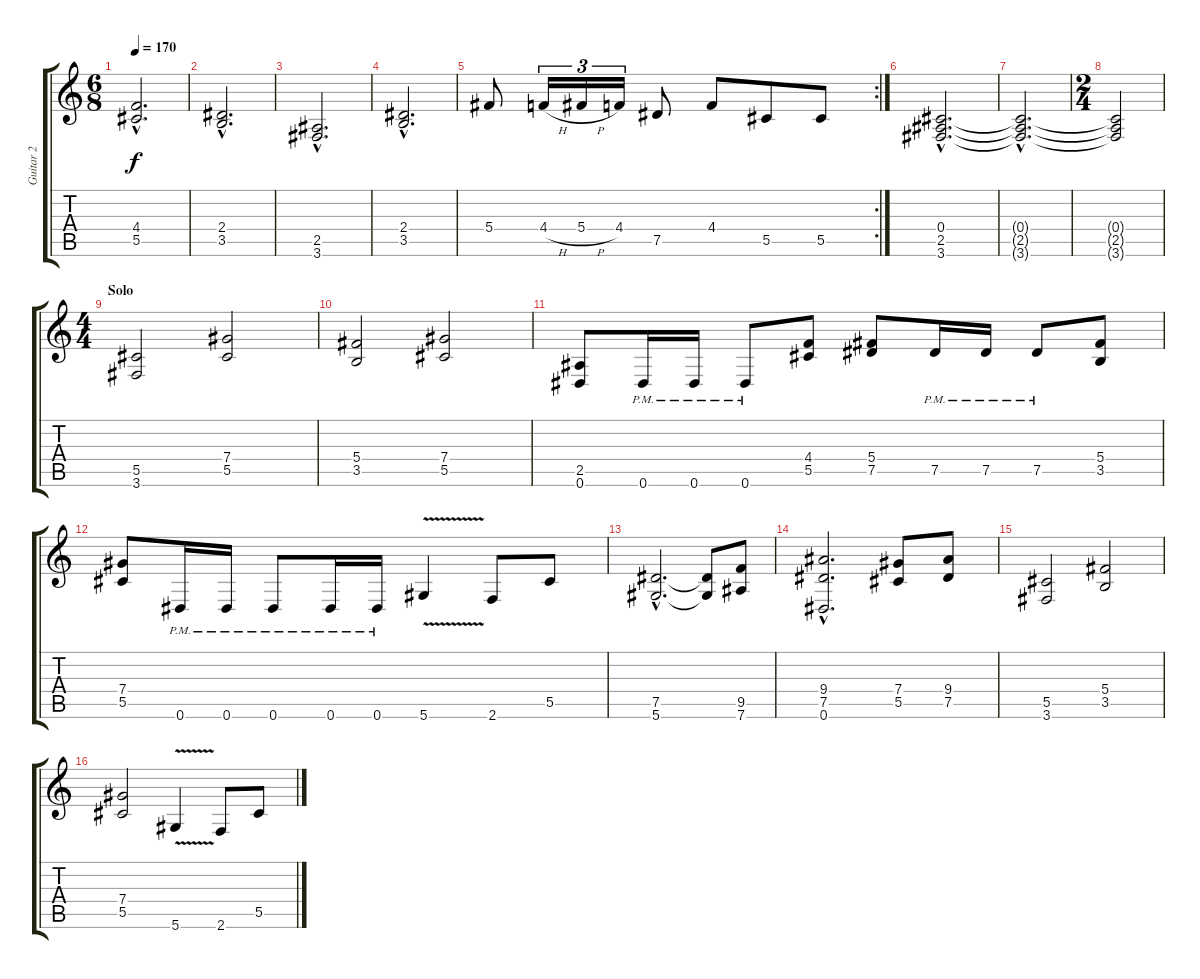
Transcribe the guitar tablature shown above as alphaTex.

\track ("Guitar 2" "Guitar 2") {instrument overdrivenguitar}
\staff {score tabs}
\tuning (Eb4 Bb3 Gb3 Db3 Ab2 Eb2) {hide}
\ts (6 8)
\tempo 170
\clef g2
\ks c
(4.4{hac} 5.5{hac}).2{d dy f} |
(2.4{hac} 3.5{hac}).2{d} |
(2.5{hac} 3.6{hac}).2{d} |
(2.4{hac} 3.5{hac}).2{d} |
\rc 2
5.4.8 4.4{h}.16{tu (3 2)} 5.4{h}.16{tu (3 2)} 4.4.16{tu (3 2)} 7.5.8 4.4.8 5.5.8 5.5.8 |
(0.4{hac} 2.5{hac} 3.6{hac}).2{d} |
(0.4{hac t} 2.5{hac t} 3.6{hac t}).2{d} |
\ts (2 4)
(0.4{t} 2.5{t} 3.6{t}).2 |
\ts (4 4)
\section ("" "Solo")
(5.5 3.6).2 (7.4 5.5).2 |
(5.4 3.5).2 (7.4 5.5).2 |
(2.5 0.6).8 0.6{pm}.16 0.6{pm}.16 0.6{pm}.8 (4.4 5.5).8 (5.4 7.5).8 7.5{pm}.16 7.5{pm}.16 7.5{pm}.8 (5.4 3.5).8 |
(7.4 5.5).8 0.6{pm}.16 0.6{pm}.16 0.6{pm}.8 0.6{pm}.16 0.6{pm}.16 5.6{v}.4 2.6.8 5.5.8 |
(7.5{hac} 5.6{hac}).2{d} (7.5{t} 5.6{t}).8 (9.5 7.6).8 |
(9.4{hac} 7.5{hac} 0.6{hac}).2{d} (7.4 5.5).8 (9.4 7.5).8 |
(5.5 3.6).2 (5.4 3.5).2 |
(7.4 5.5).2 5.6{v}.4 2.6.8 5.5.8
